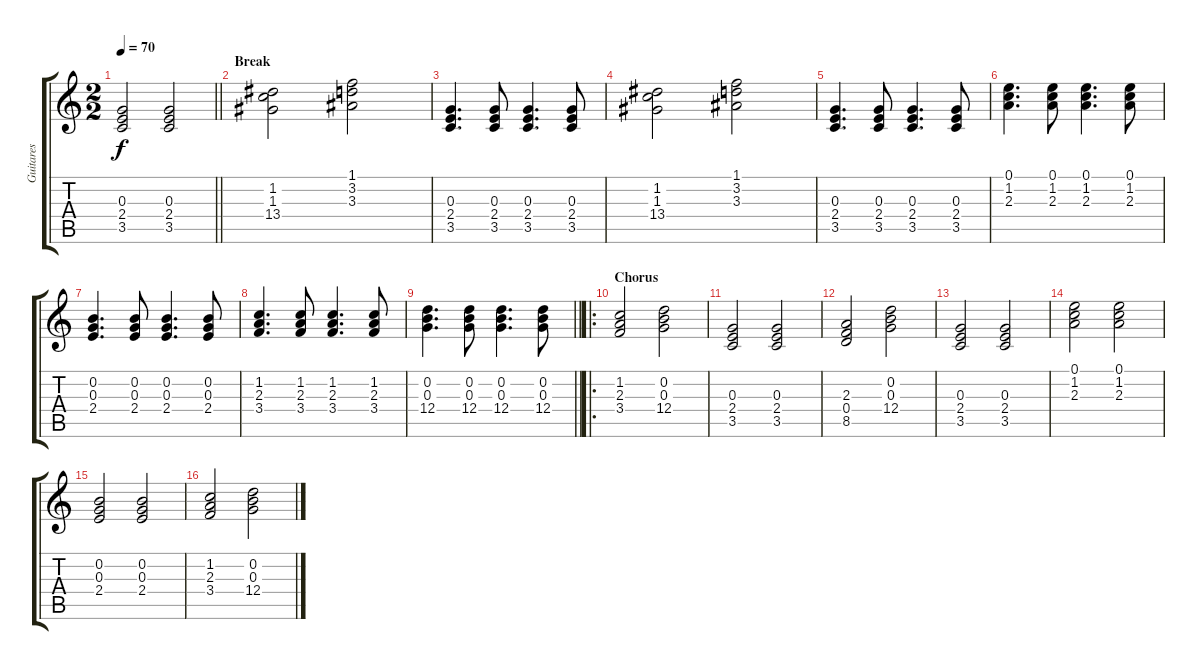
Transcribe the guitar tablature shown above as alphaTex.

\track ("Guitares" "Guitares") {instrument overdrivenguitar}
\staff {score tabs}
\tuning (E4 B3 G3 D3 A2 E2) {hide}
\ts (2 2)
\tempo 70
\clef g2
\barLineRight lightlight
\ks c
(0.3 2.4 3.5).2{dy f} (0.3 2.4 3.5).2 |
\section ("" "Break")
(1.2 1.3 13.4).2 (1.1 3.2 3.3).2 |
(0.3 2.4 3.5).4{d} (0.3 2.4 3.5).8 (0.3 2.4 3.5).4{d} (0.3 2.4 3.5).8 |
(1.2 1.3 13.4).2 (1.1 3.2 3.3).2 |
(0.3 2.4 3.5).4{d} (0.3 2.4 3.5).8 (0.3 2.4 3.5).4{d} (0.3 2.4 3.5).8 |
(0.1 1.2 2.3).4{d} (0.1 1.2 2.3).8 (0.1 1.2 2.3).4{d} (0.1 1.2 2.3).8 |
(0.2 0.3 2.4).4{d} (0.2 0.3 2.4).8 (0.2 0.3 2.4).4{d} (0.2 0.3 2.4).8 |
(1.2 2.3 3.4).4{d} (1.2 2.3 3.4).8 (1.2 2.3 3.4).4{d} (1.2 2.3 3.4).8 |
\barLineRight lightlight
(0.2 0.3 12.4).4{d} (0.2 0.3 12.4).8 (0.2 0.3 12.4).4{d} (0.2 0.3 12.4).8 |
\ro
\section ("" "Chorus")
(1.2 2.3 3.4).2 (0.2 0.3 12.4).2 |
(0.3 2.4 3.5).2 (0.3 2.4 3.5).2 |
(2.3 0.4 8.5).2 (0.2 0.3 12.4).2 |
(0.3 2.4 3.5).2 (0.3 2.4 3.5).2 |
(0.1 1.2 2.3).2 (0.1 1.2 2.3).2 |
(0.2 0.3 2.4).2 (0.2 0.3 2.4).2 |
(1.2 2.3 3.4).2 (0.2 0.3 12.4).2
